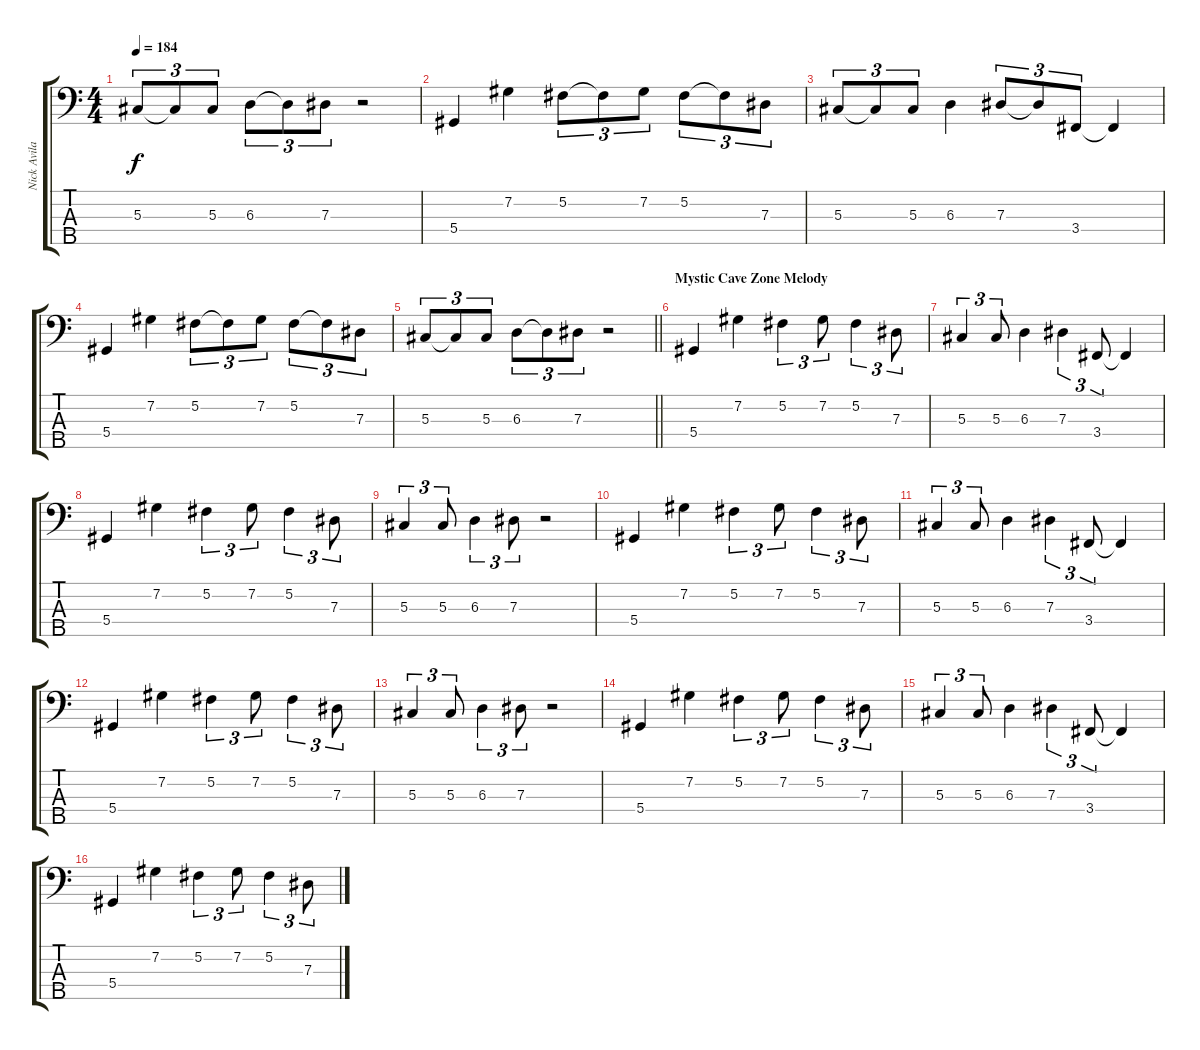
\track ("Nick Avila" "Nick Avila") {instrument electricbassfinger}
\staff {score tabs}
\tuning (Gb2 Db2 Ab1 Eb1 Bb0) {hide}
\ts (4 4)
\tempo 184
\clef f4
\ks c
5.3.8{tu (3 2) dy f} 5.3{t}.8{tu (3 2)} 5.3.8{tu (3 2)} 6.3.8{tu (3 2)} 6.3{t}.8{tu (3 2)} 7.3.8{tu (3 2)} r.2 |
5.4.4 7.2.4 5.2.8{tu (3 2)} 5.2{t}.8{tu (3 2)} 7.2.8{tu (3 2)} 5.2.8{tu (3 2)} 5.2{t}.8{tu (3 2)} 7.3.8{tu (3 2)} |
5.3.8{tu (3 2)} 5.3{t}.8{tu (3 2)} 5.3.8{tu (3 2)} 6.3.4 7.3.8{tu (3 2)} 7.3{t}.8{tu (3 2)} 3.4.8{tu (3 2)} 3.4{t}.4 |
5.4.4 7.2.4 5.2.8{tu (3 2)} 5.2{t}.8{tu (3 2)} 7.2.8{tu (3 2)} 5.2.8{tu (3 2)} 5.2{t}.8{tu (3 2)} 7.3.8{tu (3 2)} |
\barLineRight lightlight
5.3.8{tu (3 2)} 5.3{t}.8{tu (3 2)} 5.3.8{tu (3 2)} 6.3.8{tu (3 2)} 6.3{t}.8{tu (3 2)} 7.3.8{tu (3 2)} r.2 |
\section ("" "Mystic Cave Zone Melody")
5.4.4 7.2.4 5.2.4{tu (3 2)} 7.2.8{tu (3 2)} 5.2.4{tu (3 2)} 7.3.8{tu (3 2)} |
5.3.4{tu (3 2)} 5.3.8{tu (3 2)} 6.3.4 7.3.4{tu (3 2)} 3.4.8{tu (3 2)} 3.4{t}.4 |
5.4.4 7.2.4 5.2.4{tu (3 2)} 7.2.8{tu (3 2)} 5.2.4{tu (3 2)} 7.3.8{tu (3 2)} |
5.3.4{tu (3 2)} 5.3.8{tu (3 2)} 6.3.4{tu (3 2)} 7.3.8{tu (3 2)} r.2 |
5.4.4 7.2.4 5.2.4{tu (3 2)} 7.2.8{tu (3 2)} 5.2.4{tu (3 2)} 7.3.8{tu (3 2)} |
5.3.4{tu (3 2)} 5.3.8{tu (3 2)} 6.3.4 7.3.4{tu (3 2)} 3.4.8{tu (3 2)} 3.4{t}.4 |
5.4.4 7.2.4 5.2.4{tu (3 2)} 7.2.8{tu (3 2)} 5.2.4{tu (3 2)} 7.3.8{tu (3 2)} |
5.3.4{tu (3 2)} 5.3.8{tu (3 2)} 6.3.4{tu (3 2)} 7.3.8{tu (3 2)} r.2 |
5.4.4 7.2.4 5.2.4{tu (3 2)} 7.2.8{tu (3 2)} 5.2.4{tu (3 2)} 7.3.8{tu (3 2)} |
5.3.4{tu (3 2)} 5.3.8{tu (3 2)} 6.3.4 7.3.4{tu (3 2)} 3.4.8{tu (3 2)} 3.4{t}.4 |
5.4.4 7.2.4 5.2.4{tu (3 2)} 7.2.8{tu (3 2)} 5.2.4{tu (3 2)} 7.3.8{tu (3 2)}
